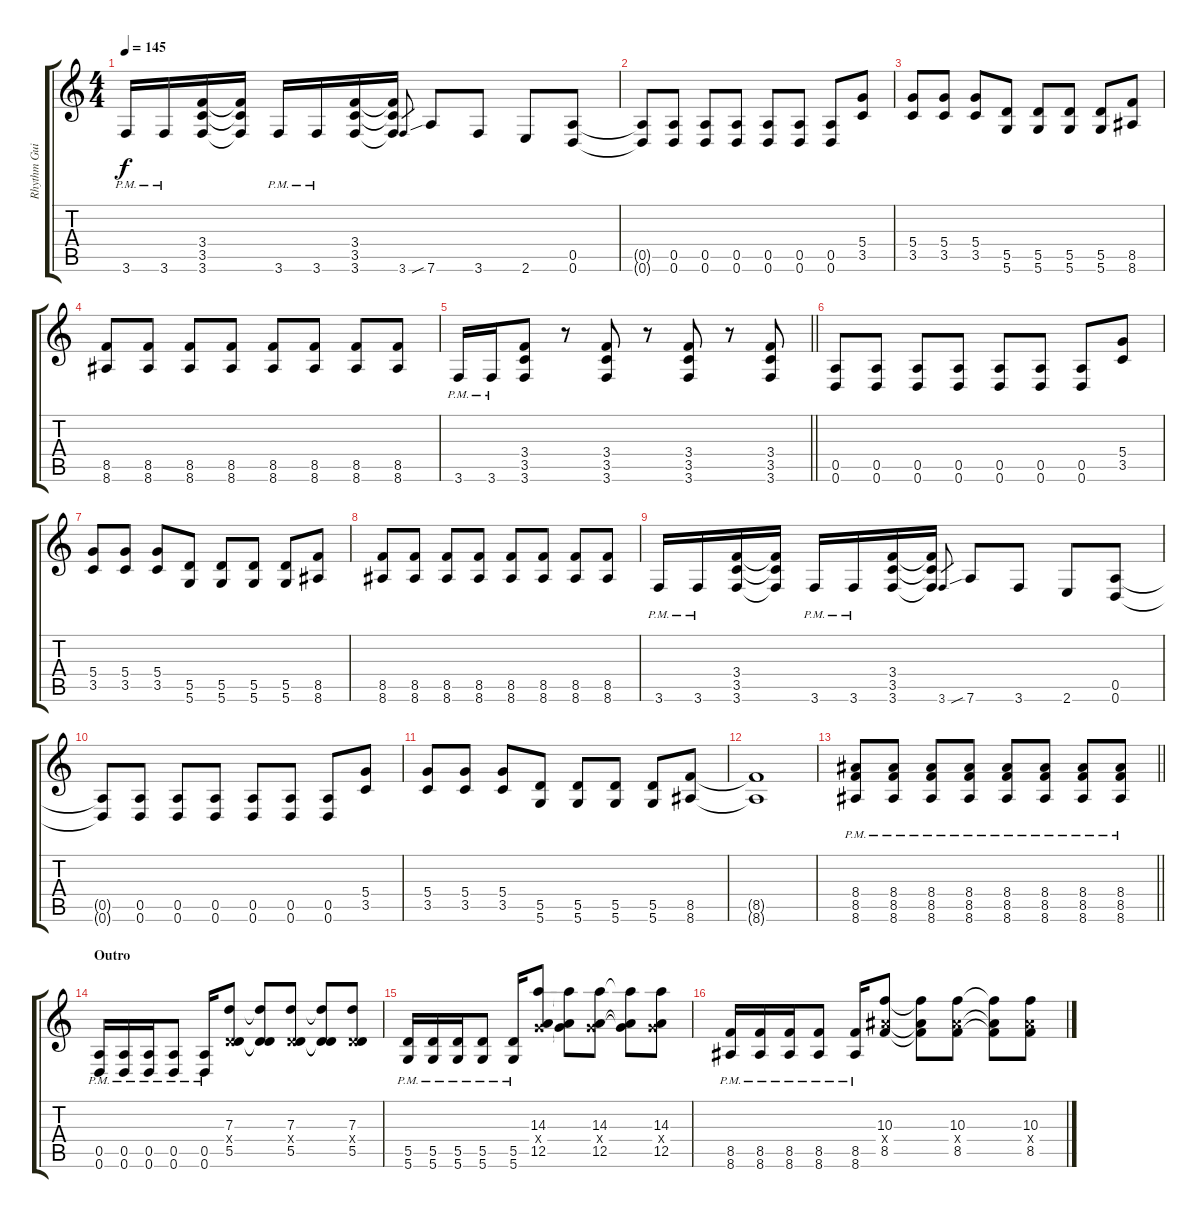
\track ("Rhythm Guitar 1" "Rhythm Gui") {instrument distortionguitar}
\staff {score tabs}
\tuning (E4 B3 G3 D3 A2 D2) {hide}
\ts (4 4)
\tempo 145
\clef g2
\ks c
3.6{pm}.16{dy f} 3.6{pm}.16 (3.4 3.5 3.6).16 (3.4{t} 3.5{t} 3.6{t}).16 3.6{pm}.16 3.6{pm}.16 (3.4 3.5 3.6).16 (3.4{t} 3.5{t} 3.6{t}).16 3.6.8{gr} 7.6{sib}.8 3.6.8 2.6.8 (0.5 0.6).8 |
(0.5{t} 0.6{t}).8 (0.5 0.6).8 (0.5 0.6).8 (0.5 0.6).8 (0.5 0.6).8 (0.5 0.6).8 (0.5 0.6).8 (5.4 3.5).8 |
(5.4 3.5).8 (5.4 3.5).8 (5.4 3.5).8 (5.5 5.6).8 (5.5 5.6).8 (5.5 5.6).8 (5.5 5.6).8 (8.5 8.6).8 |
(8.5 8.6).8 (8.5 8.6).8 (8.5 8.6).8 (8.5 8.6).8 (8.5 8.6).8 (8.5 8.6).8 (8.5 8.6).8 (8.5 8.6).8 |
\barLineRight lightlight
3.6{pm}.16 3.6{pm}.16 (3.4 3.5 3.6).8 r.8 (3.4 3.5 3.6).8 r.8 (3.4 3.5 3.6).8 r.8 (3.4 3.5 3.6).8 |
(0.5 0.6).8 (0.5 0.6).8 (0.5 0.6).8 (0.5 0.6).8 (0.5 0.6).8 (0.5 0.6).8 (0.5 0.6).8 (5.4 3.5).8 |
(5.4 3.5).8 (5.4 3.5).8 (5.4 3.5).8 (5.5 5.6).8 (5.5 5.6).8 (5.5 5.6).8 (5.5 5.6).8 (8.5 8.6).8 |
(8.5 8.6).8 (8.5 8.6).8 (8.5 8.6).8 (8.5 8.6).8 (8.5 8.6).8 (8.5 8.6).8 (8.5 8.6).8 (8.5 8.6).8 |
3.6{pm}.16 3.6{pm}.16 (3.4 3.5 3.6).16 (3.4{t} 3.5{t} 3.6{t}).16 3.6{pm}.16 3.6{pm}.16 (3.4 3.5 3.6).16 (3.4{t} 3.5{t} 3.6{t}).16 3.6.8{gr} 7.6{sib}.8 3.6.8 2.6.8 (0.5 0.6).8 |
(0.5{t} 0.6{t}).8 (0.5 0.6).8 (0.5 0.6).8 (0.5 0.6).8 (0.5 0.6).8 (0.5 0.6).8 (0.5 0.6).8 (5.4 3.5).8 |
(5.4 3.5).8 (5.4 3.5).8 (5.4 3.5).8 (5.5 5.6).8 (5.5 5.6).8 (5.5 5.6).8 (5.5 5.6).8 (8.5 8.6).8 |
(8.5{t} 8.6{t}).1 |
\barLineRight lightlight
(8.4{pm} 8.5{pm} 8.6{pm}).8 (8.4{pm} 8.5{pm} 8.6{pm}).8 (8.4{pm} 8.5{pm} 8.6{pm}).8 (8.4{pm} 8.5{pm} 8.6{pm}).8 (8.4{pm} 8.5{pm} 8.6{pm}).8 (8.4{pm} 8.5{pm} 8.6{pm}).8 (8.4{pm} 8.5{pm} 8.6{pm}).8 (8.4{pm} 8.5{pm} 8.6{pm}).8 |
\section ("" "Outro")
(0.5{pm} 0.6{pm}).16 (0.5{pm} 0.6{pm}).16 (0.5{pm} 0.6{pm}).16 (0.5{pm} 0.6{pm}).8 (0.5{pm} 0.6).16 (7.3 0.4{x} 5.5).8 (7.3{t} 0.4{t} 5.5{t}).8 (7.3 0.4{x} 5.5).8 (7.3{t} 0.4{t} 5.5{t}).8 (7.3 0.4{x} 5.5).8 |
(5.5{pm} 5.6{pm}).16 (5.5{pm} 5.6{pm}).16 (5.5{pm} 5.6{pm}).16 (5.5{pm} 5.6{pm}).8 (5.5{pm} 5.6).16 (14.3 5.4{x} 12.5).8 (14.3{t} 5.4{t} 12.5{t}).8 (14.3 5.4{x} 12.5).8 (14.3{t} 5.4{t} 12.5{t}).8 (14.3 5.4{x} 12.5).8 |
(8.5{pm} 8.6{pm}).16 (8.5{pm} 8.6{pm}).16 (8.5{pm} 8.6{pm}).16 (8.5{pm} 8.6{pm}).8 (8.5{pm} 8.6).16 (10.3 8.4{x} 8.5).8 (10.3{t} 8.4{t} 8.5{t}).8 (10.3 8.4{x} 8.5).8 (10.3{t} 8.4{t} 8.5{t}).8 (10.3 8.4{x} 8.5).8
